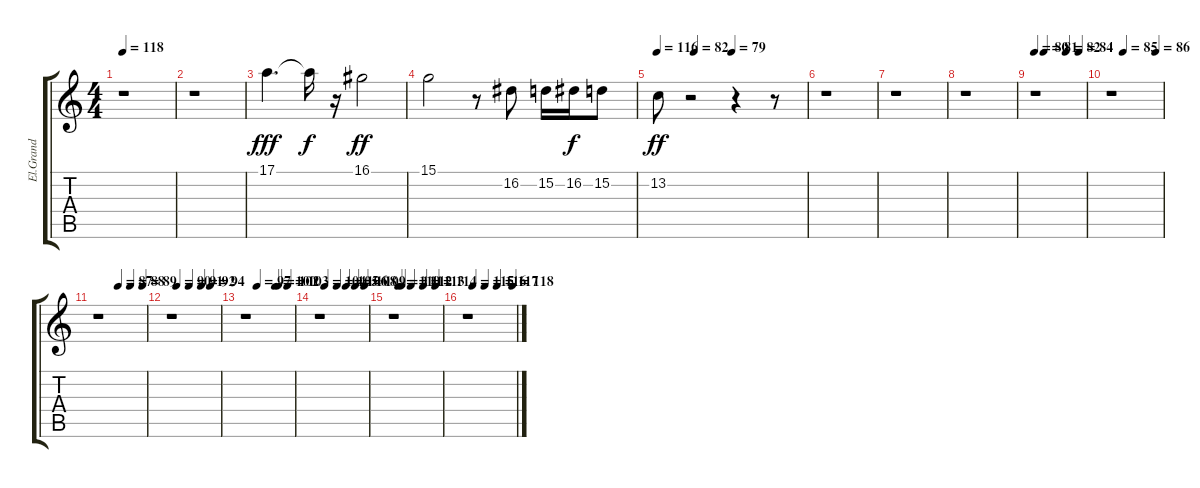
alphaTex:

\track ("El.Grand" "El.Grand") {instrument electricgrandpiano}
\staff {score tabs}
\tuning (E4 B3 G3 D3 A2 E2) {hide}
\ts (4 4)
\tempo 118
\clef g2
\ks c
r.1{dy ff} |
r.1 |
17.1.4{d dy fff} 17.1{t}.16{dy f} r.16 16.1.2{dy ff} |
15.1.2 r.8 16.2.8 15.2.16 16.2.16{dy f} 15.2.8 |
\tempo 116
\tempo (82 0.25)
\tempo (79 0.5)
13.2.8{dy ff} r.2 r.4 r.8 |
r.1 |
r.1 |
r.1 |
\tempo 80
\tempo (81 0.1875)
\tempo (82 0.625)
\tempo (84 0.875)
r.1 |
\tempo (85 0.25)
\tempo (86 0.875)
r.1 |
\tempo (87 0.4375)
\tempo (88 0.6875)
\tempo (89 0.9375)
r.1 |
\tempo (90 0.125)
\tempo (91 0.375)
\tempo (92 0.625)
\tempo (94 0.8125)
r.1 |
\tempo (97 0.25)
\tempo (100 0.625)
\tempo (102 0.6875)
\tempo (103 0.875)
r.1 |
\tempo (104 0.125)
\tempo (105 0.375)
\tempo (106 0.5625)
\tempo (108 0.75)
\tempo (109 0.9375)
r.1 |
\tempo (110 0.125)
\tempo (111 0.1875)
\tempo (112 0.375)
\tempo (113 0.625)
\tempo (114 0.875)
r.1 |
\tempo (115 0.125)
\tempo (116 0.375)
\tempo (117 0.625)
\tempo (118 0.9375)
r.1
